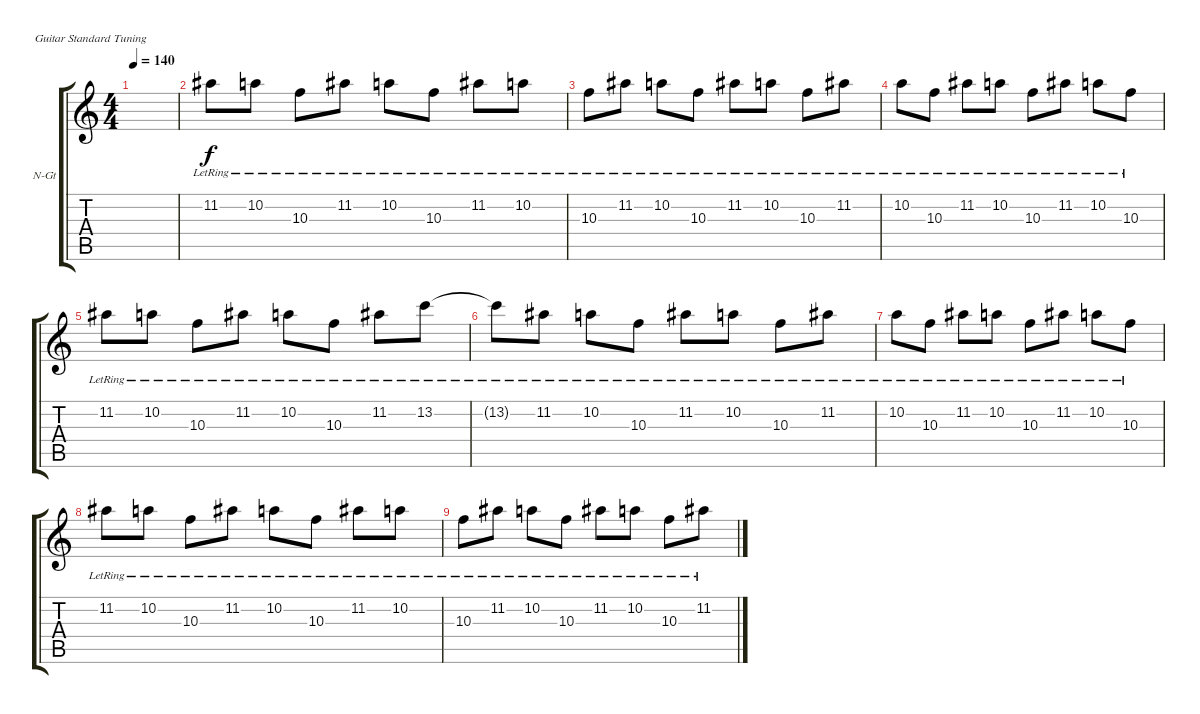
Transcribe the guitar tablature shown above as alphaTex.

\defaultSystemsLayout 4
\bracketExtendMode groupsimilarinstruments
\firstSystemTrackNameOrientation horizontal
\otherSystemsTrackNameOrientation horizontal
\track ("Piano" "N-Gt") {instrument acousticguitarnylon}
\staff {score tabs}
\tuning (E4 B3 G3 D3 A2 E2)
\ts (4 4)
\tempo 140
\clef g2
\ks c
|
11.2{lr}.8 10.2{lr}.8 10.3{lr}.8 11.2{lr}.8 10.2{lr}.8 10.3{lr}.8 11.2{lr}.8 10.2{lr}.8 |
10.3{lr}.8 11.2{lr}.8 10.2{lr}.8 10.3{lr}.8 11.2{lr}.8 10.2{lr}.8 10.3{lr}.8 11.2{lr}.8 |
10.2{lr}.8 10.3{lr}.8 11.2{lr}.8 10.2{lr}.8 10.3{lr}.8 11.2{lr}.8 10.2{lr}.8 10.3{lr}.8 |
11.2{lr}.8 10.2{lr}.8 10.3{lr}.8 11.2{lr}.8 10.2{lr}.8 10.3{lr}.8 11.2{lr}.8 13.2{lr}.8 |
13.2{lr t}.8 11.2{lr}.8 10.2{lr}.8 10.3{lr}.8 11.2{lr}.8 10.2{lr}.8 10.3{lr}.8 11.2{lr}.8 |
10.2{lr}.8 10.3{lr}.8 11.2{lr}.8 10.2{lr}.8 10.3{lr}.8 11.2{lr}.8 10.2{lr}.8 10.3{lr}.8 |
11.2{lr}.8 10.2{lr}.8 10.3{lr}.8 11.2{lr}.8 10.2{lr}.8 10.3{lr}.8 11.2{lr}.8 10.2{lr}.8 |
10.3{lr}.8 11.2{lr}.8 10.2{lr}.8 10.3{lr}.8 11.2{lr}.8 10.2{lr}.8 10.3{lr}.8 11.2{lr}.8
